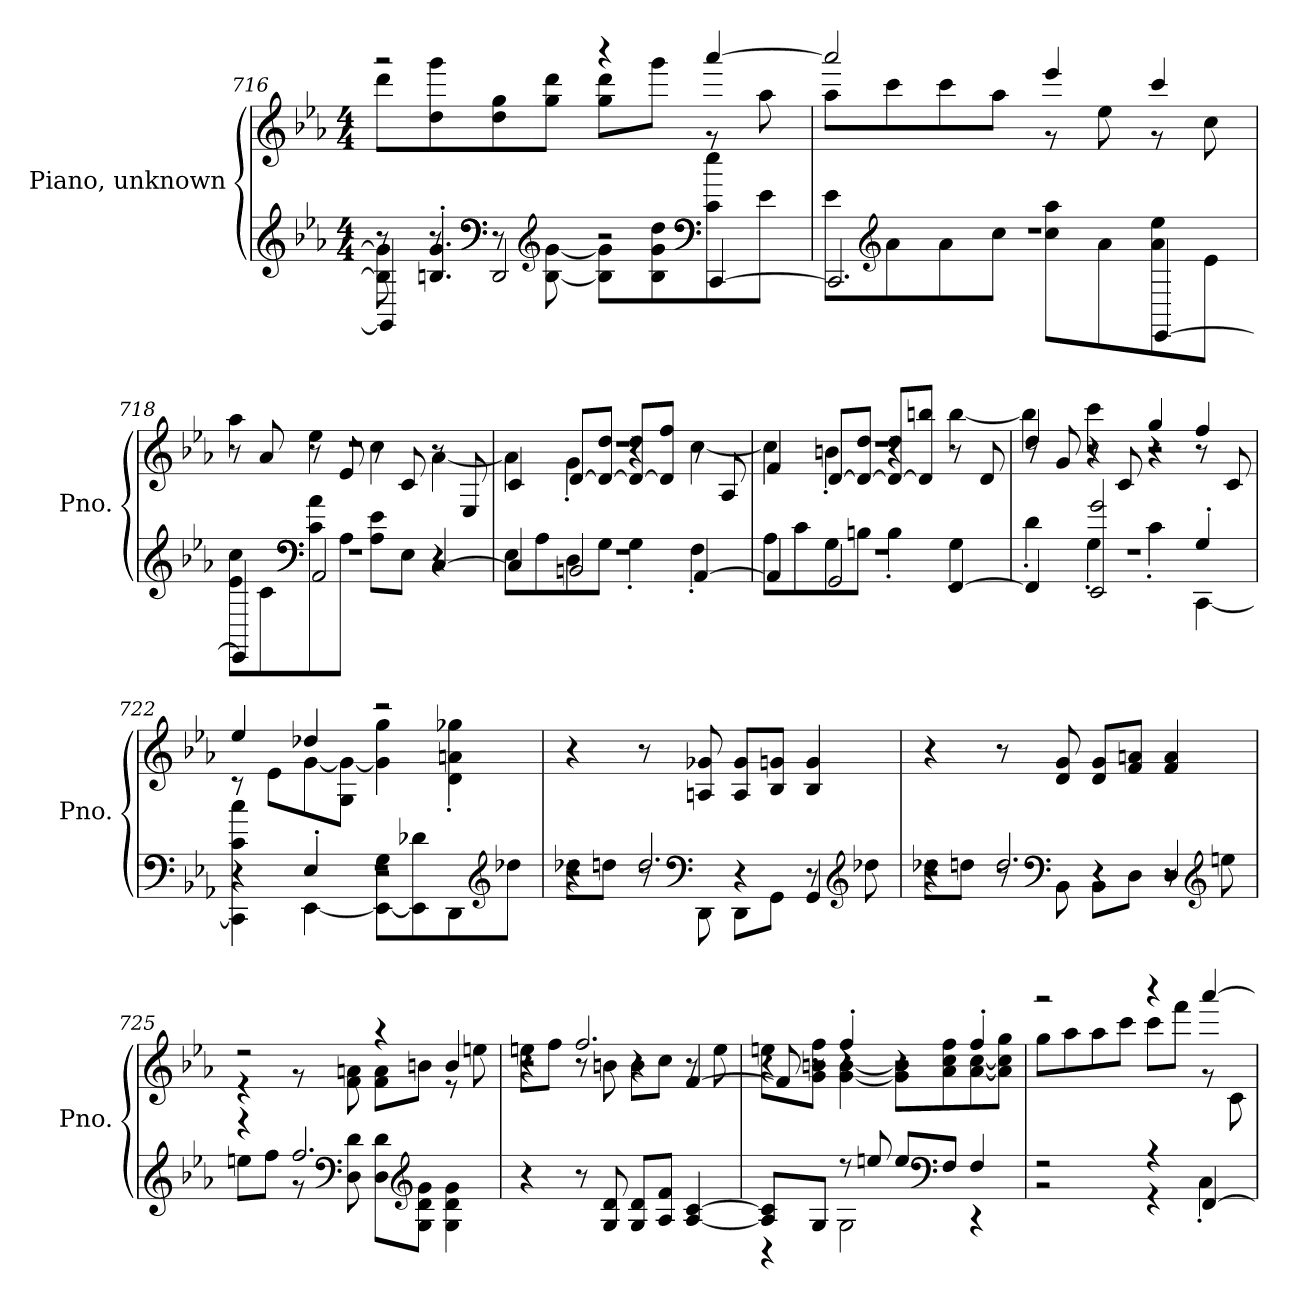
**kern	**kern
*part1	*part1
*staff2	*staff1
*I"Piano, unknown	*
*I'Pno.	*
*clefG2	*clefG2
*k[b-e-a-]	*k[b-e-a-]
*M4/4	*M4/4
=716	=716
*^	*^
*	*^	*	*
8r	8B\] 8g\]	4GG/]	2r	8ddd\L
4.Bn/' 4.g/'	8r	.	.	8dd\ 8ggg\
*clefF4	*	*	*	*
.	8r	2DD/	.	8dd\ 8gg\
*clefG2	*	*	*	*
.	[8B\ [8g\	.	.	8gg\ 8ddd\J
2r	8B\] 8g\]L	.	4r	8gg\ 8ddd\L
.	8B\ 8g\ 8dd\	.	.	8ggg\J
*clefF4	*	*	*	*
.	8c\ 8ee-\	[4CC/	[4aaa-/	8r
.	8e-\J	.	.	8aa-\
!!LO:LB:g=z	!!
=717	=717	=717	=717	=717
1r	8e-\L	2.CC/]	2aaa-/]	8aa-\L
*clefG2	*	*	*	*
.	8a-\	.	.	8ccc\
.	8a-\	.	.	8ccc\
.	8cc\J	.	.	8aa-\J
.	8cc\ 8aa-\L	.	4eee-/	8r
.	8a-\	.	.	8ee-\
.	8a-\ 8ee-\	[4EE-/	4ccc/	8r
.	8e-\J	.	.	8cc\
=718	=718	=718	=718	=718
*	*	*	*	*^
1r	8e-\ 8cc\L	4EE-/]	1r	4aa-\	8r
.	8c\	.	.	.	8a-/
*clefF4	*	*	*	*	*
.	8c\ 8a-\	2AA-/	.	4ee-\	8r
.	8A-\J	.	.	.	8e-/
.	8A-\ 8e-\L	.	.	4cc\	8r
.	8E-\J	.	.	.	8c/
.	4r	[4C/	.	[4a-\	8r
.	.	.	.	.	8E-/
=719	=719	=719	=719	=719	=719
1r	8E-\L	4C/]	1r	4a-\]	4c/
.	8A-\	.	.	.	.
.	8D\	2BBn/	.	4g'\	[8d/L
.	8G\J	.	.	.	8d/_ 8dd/J
.	4G'\	.	.	4r	8d/_ 8dd/L
.	.	.	.	.	8d/] 8ff/J
.	4F'\	[4AA-/	.	[4cc\	8r
.	.	.	.	.	8A-/
!!LO:LB:g=z	!!	!!
=720	=720	=720	=720	=720	=720
1r	8A-\L	4AA-/]	1r	4cc\]	4f/
.	8c\	.	.	.	.
.	8G\	2GG/	.	4bn'\	[8d/L
.	8Bn\J	.	.	.	8d/_ 8dd/J
.	4B'\	.	.	4r	8d/_ 8dd/L
.	.	.	.	.	8d/] 8bbn/J
.	4G'\	[4FF/	.	[4bb\	8r
.	.	.	.	.	8d/
=721	=721	=721	=721	=721	=721
1r	4d'\	4FF/]	4dd/	4bb\]	8r
.	.	.	.	.	8g/
.	4G'\	2EE-/ 2g/	4r	4ccc\	8r
.	.	.	.	.	8c/
.	4c'\	.	4r	2r	4gg/
.	[4CC\	4G'/	4ff/	.	8r
.	.	.	.	.	8c/
*	*	*	*	*v	*v
=722	=722	=722	=722	=722
1r	4CC\] 4c\ 4cc\	4r	4ee-/	8r
.	.	.	.	8e-\L
.	[4EE-\	4E-'/	4dd-X/	[8g\
.	.	.	.	8G\ 8g\_J
.	8EE-\_ 8G\L	2r	2r	4g\] 4gg\
.	8EE-\] 8d-X\	.	.	.
.	8DD\	.	.	4d\' 4an\' 4gg-X\'
*clefG2	*	*	*	*
.	8dd-X\J	.	.	.
*	*	*	*v	*v
!!LO:LB:g=z
=723	=723	=723	=723
4r	8dd-X\L	2r	4r
.	8ddn\J	.	.
2.dd/	8r	.	8r
*clefF4	*	*	*
.	8DD\	.	8An/ 8g-X/
.	8DD\L	4r	8A/ 8g-/L
.	8GG\J	.	8B-/ 8gn/J
.	8r	4GG/	4B-/ 4g/
*clefG2	*	*	*
.	8dd-X\	.	.
=724	=724	=724	=724
4r	8dd-X\L	2r	4r
.	8ddn\J	.	.
2.dd/	8r	.	8r
*clefF4	*	*	*
.	8BB-\	.	8d/ 8g/
.	8BB-\L	4r	8d/ 8g/L
.	8D\J	.	8f/ 8an/J
.	8r	4D/	4f/ 4a/
*clefG2	*	*	*
.	8een\	.	.
*	*v	*v	*
!!LO:LB:g=z
=725	=725	=725
*	*	*^
4r	8een\L	2r	4r
.	8ff\J	.	.
2.ff/	8r	.	8r
*clefF4	*	*	*
.	8D\ 8d\	.	8f\ 8an\
.	8D\ 8d\L	4r	8f\ 8a\L
*clefG2	*	*	*
.	8G\ 8d\ 8g\J	.	8bn\J
.	4G\ 4d\ 4g\	4b/	8r
.	.	.	8een\
*v	*v	*	*
=726	=726	=726
*	*	*^
4r	4r	8een\L	2r
.	.	8ff\J	.
8r	2.ff/	8r	.
8G/ 8d/	.	8bn\	.
8G/ 8d/L	.	8b\L	4r
8A-/ 8f/J	.	8cc\J	.
[4A-/ [4c/	.	8r	[4f/
.	.	8ee\	.
=727	=727	=727	=727
*^	*	*	*
8A-/] 8c/]L	4r	4r	8een\L	8f/]
8G/J	.	.	8g\ 8bn\ 8ff\J	8r
8r	2G\	4ff'/	[4g\ [4b\	4r
8een/	.	.	.	.
8ee/L	.	4r	8g\] 8b\]L	2r
*clefF4	*	*	*	*
8F/J	.	.	8a-\ 8cc\ 8ff\	.
4F/	4r	4ff'/	[8a-\ [8cc\	.
.	.	.	8a-\] 8cc\] 8gg\J	.
*	*	*	*v	*v
!!LO:LB:g=z
=728	=728	=728	=728
2r	2r	2r	8gg\L
.	.	.	8aa-\
.	.	.	8aa-\
.	.	.	8ccc\J
4r	4r	4r	8ccc\L
.	.	.	8fff\J
[4FF/	4C'\	[4aaa-/	8r
.	.	.	8c\
*v	*v	*	*
*	*v	*v
=	=
*-	*-
